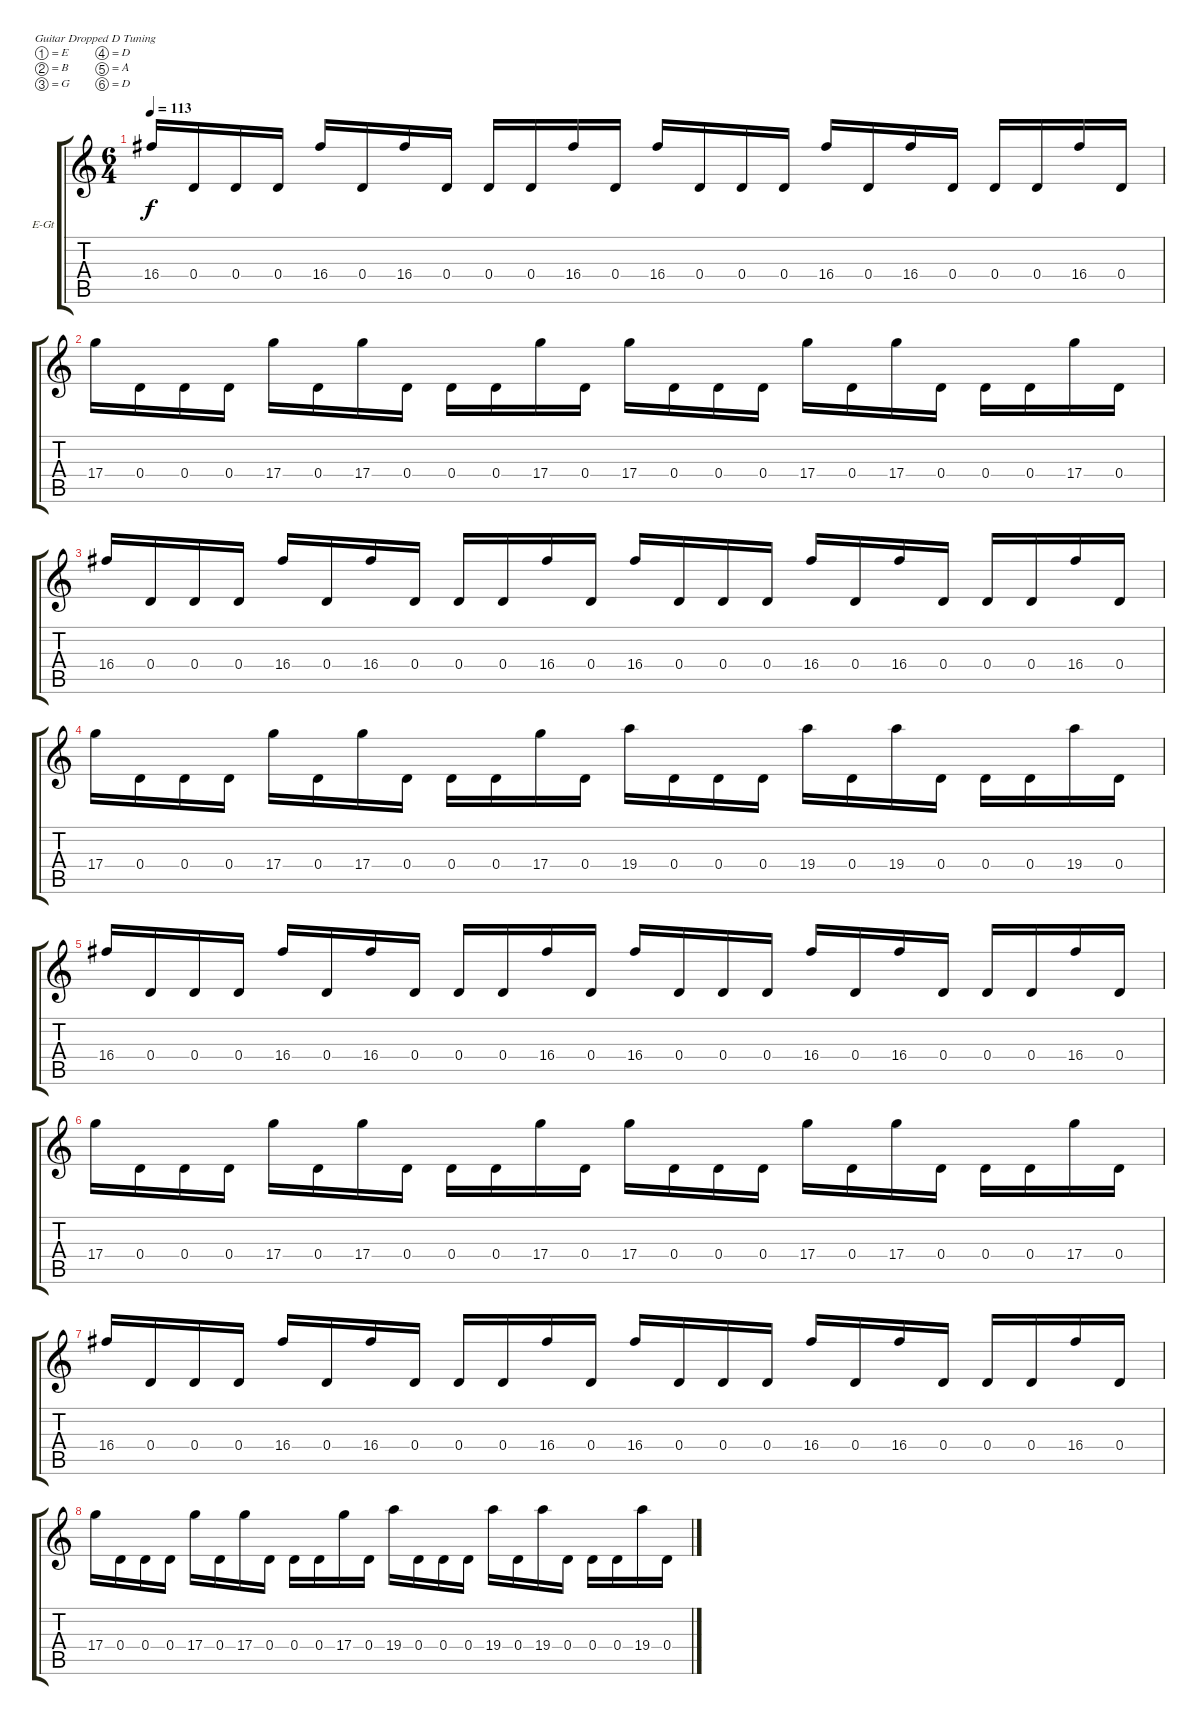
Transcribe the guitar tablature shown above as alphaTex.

\bracketExtendMode groupsimilarinstruments
\firstSystemTrackNameOrientation horizontal
\otherSystemsTrackNameOrientation horizontal
\track ("Track 6" "E-Gt") {instrument distortionguitar}
\staff {score tabs}
\tuning (E4 B3 G3 D3 A2 D2)
\ts (6 4)
\tempo 113
\clef g2
\ks c
16.4.16{dy f} 0.4.16 0.4.16 0.4.16 16.4.16 0.4.16 16.4.16 0.4.16 0.4.16 0.4.16 16.4.16 0.4.16 16.4.16 0.4.16 0.4.16 0.4.16 16.4.16 0.4.16 16.4.16 0.4.16 0.4.16 0.4.16 16.4.16 0.4.16 |
17.4.16 0.4.16 0.4.16 0.4.16 17.4.16 0.4.16 17.4.16 0.4.16 0.4.16 0.4.16 17.4.16 0.4.16 17.4.16 0.4.16 0.4.16 0.4.16 17.4.16 0.4.16 17.4.16 0.4.16 0.4.16 0.4.16 17.4.16 0.4.16 |
16.4.16 0.4.16 0.4.16 0.4.16 16.4.16 0.4.16 16.4.16 0.4.16 0.4.16 0.4.16 16.4.16 0.4.16 16.4.16 0.4.16 0.4.16 0.4.16 16.4.16 0.4.16 16.4.16 0.4.16 0.4.16 0.4.16 16.4.16 0.4.16 |
17.4.16 0.4.16 0.4.16 0.4.16 17.4.16 0.4.16 17.4.16 0.4.16 0.4.16 0.4.16 17.4.16 0.4.16 19.4.16 0.4.16 0.4.16 0.4.16 19.4.16 0.4.16 19.4.16 0.4.16 0.4.16 0.4.16 19.4.16 0.4.16 |
16.4.16 0.4.16 0.4.16 0.4.16 16.4.16 0.4.16 16.4.16 0.4.16 0.4.16 0.4.16 16.4.16 0.4.16 16.4.16 0.4.16 0.4.16 0.4.16 16.4.16 0.4.16 16.4.16 0.4.16 0.4.16 0.4.16 16.4.16 0.4.16 |
17.4.16 0.4.16 0.4.16 0.4.16 17.4.16 0.4.16 17.4.16 0.4.16 0.4.16 0.4.16 17.4.16 0.4.16 17.4.16 0.4.16 0.4.16 0.4.16 17.4.16 0.4.16 17.4.16 0.4.16 0.4.16 0.4.16 17.4.16 0.4.16 |
16.4.16 0.4.16 0.4.16 0.4.16 16.4.16 0.4.16 16.4.16 0.4.16 0.4.16 0.4.16 16.4.16 0.4.16 16.4.16 0.4.16 0.4.16 0.4.16 16.4.16 0.4.16 16.4.16 0.4.16 0.4.16 0.4.16 16.4.16 0.4.16 |
17.4.16 0.4.16 0.4.16 0.4.16 17.4.16 0.4.16 17.4.16 0.4.16 0.4.16 0.4.16 17.4.16 0.4.16 19.4.16 0.4.16 0.4.16 0.4.16 19.4.16 0.4.16 19.4.16 0.4.16 0.4.16 0.4.16 19.4.16 0.4.16
